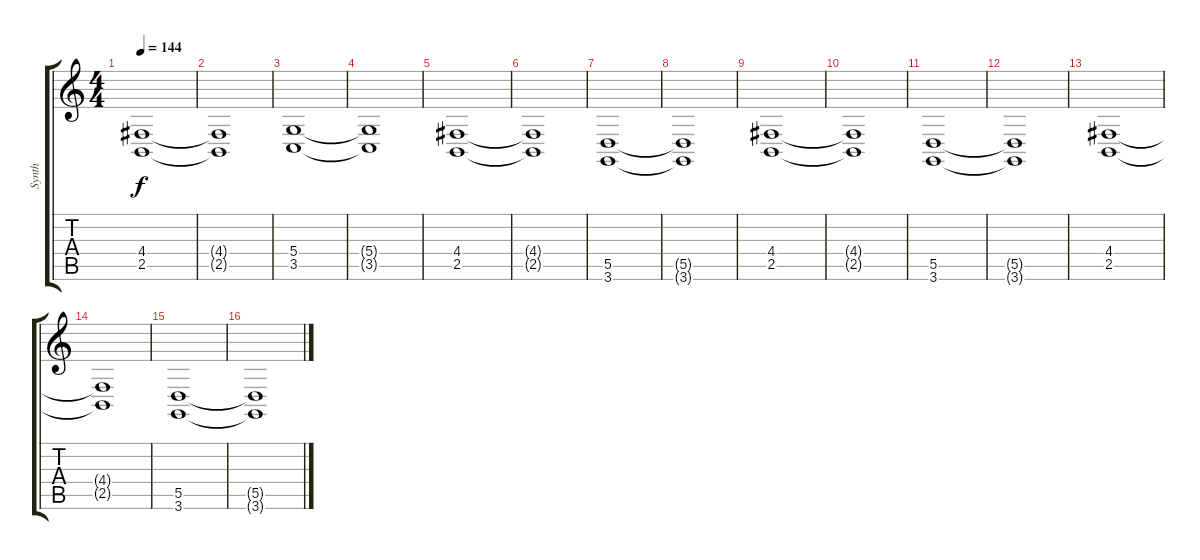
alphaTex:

\track ("Synth" "Synth") {instrument stringensemble1}
\staff {score tabs}
\tuning (E4 B3 G3 D3 A2 E2) {hide}
\ts (4 4)
\tempo 144
\clef g2
\ks c
(4.4 2.5).1{dy f} |
(4.4{t} 2.5{t}).1 |
(5.4 3.5).1 |
(5.4{t} 3.5{t}).1 |
(4.4 2.5).1 |
(4.4{t} 2.5{t}).1 |
(5.5 3.6).1 |
(5.5{t} 3.6{t}).1 |
(4.4 2.5).1 |
(4.4{t} 2.5{t}).1 |
(5.5 3.6).1 |
(5.5{t} 3.6{t}).1 |
(4.4 2.5).1 |
(4.4{t} 2.5{t}).1 |
(5.5 3.6).1 |
(5.5{t} 3.6{t}).1
